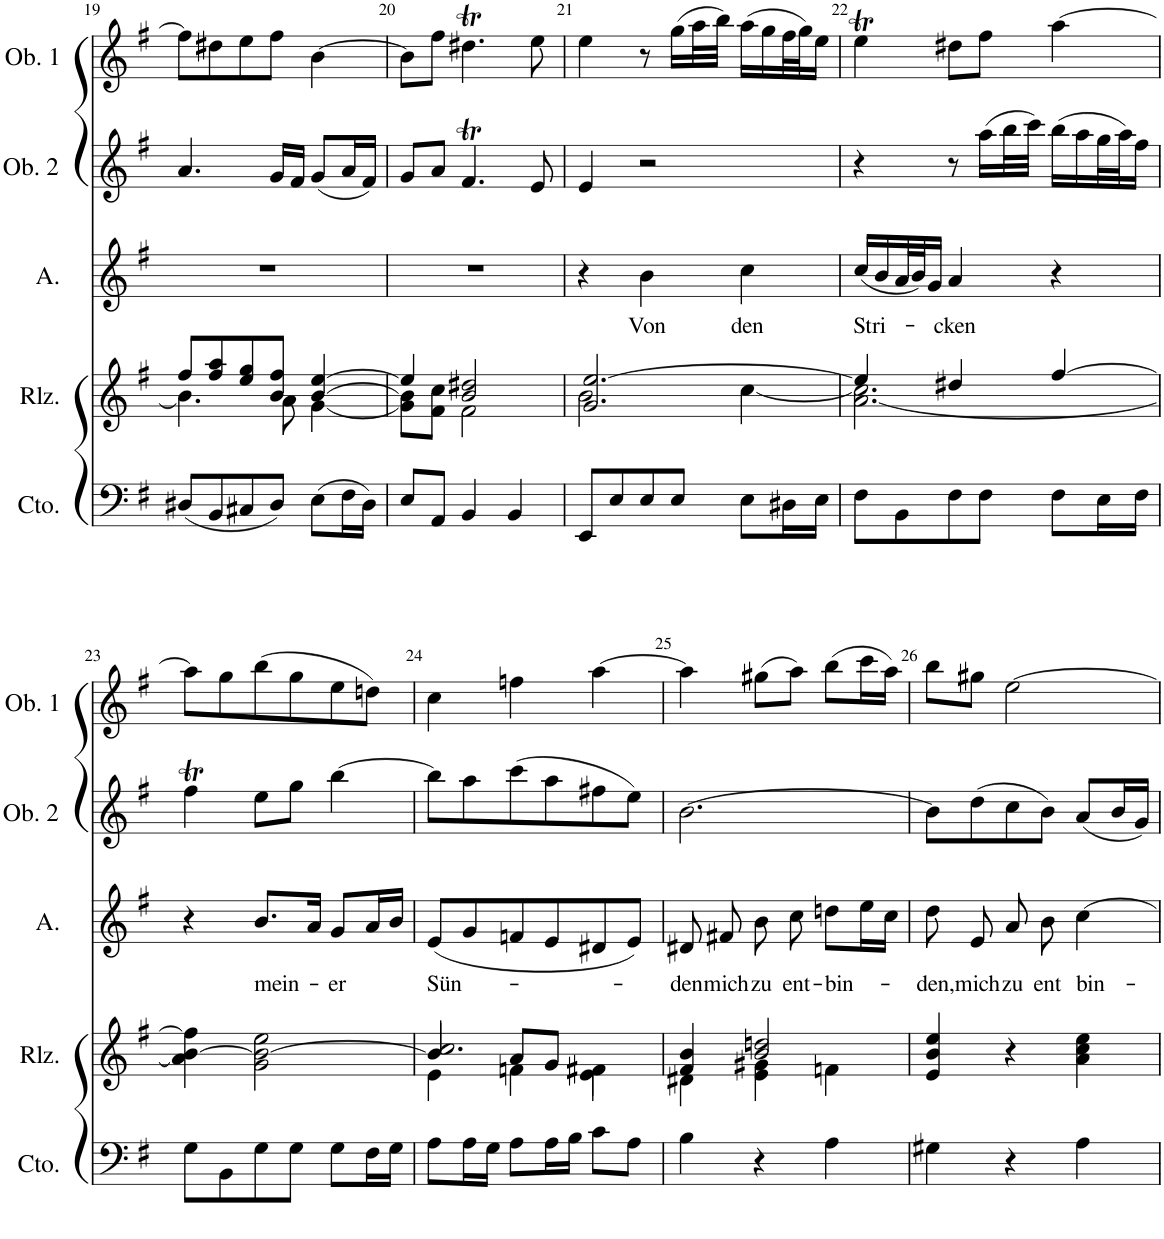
**kern	**kern	**kern	**text	**kern	**kern
*part5	*part4	*part3	*part3	*part2	*part1
*staff5	*staff4	*staff3	*staff3	*staff2	*staff1
*I"Vc/Cb Cto,	*I"Rlztn.	*I"Alto	*	*I"Oboe 2	*I"Oboe 1
*I'Cto.	*I'Rlz.	*I'A.	*	*I'Ob. 2	*I'Ob. 1
!!LO:PB:g=z
*clefF4	*clefG2	*clefG2	*	*clefG2	*clefG2
*k[f#]	*k[f#]	*k[f#]	*	*k[f#]	*k[f#]
*M3/4	*M3/4	*M3/4	*	*M3/4	*M3/4
=19	=19	=19	=19	=19	=19
*	*^	*	*	*	*
(8D#X/L	8ff#/L	4.b\]	2.r	.	4.a/	8ff#\L]
8BB/	8ff#/ 8aa/	.	.	.	.	8dd#X\
8C#X/	8ee/ 8gg/	.	.	.	.	8ee\
8D#/J)	8b/ 8ff#/J	8a\	.	.	16g/LL	8ff#\J
.	.	.	.	.	16f#/JJ	.
(8E\L	[4b/ [4ee/	[4g\	.	.	(8g/L	[4b\
16F#\L	.	.	.	.	16a/L	.
16D#\JJ)	.	.	.	.	16f#/JJ)	.
=20	=20	=20	=20	=20	=20	=20
8E/L	4ee/]	8g\] 8b\]L	2.r	.	8g/L	8b\L]
8AA/J	.	8f#\ 8cc\J	.	.	8a/J	8ff#\J
4BB/	2b/ 2dd#X/	2f#\	.	.	4.f#t/	4.dd#Xt\
4BB/	.	.	.	.	.	.
.	.	.	.	.	8e/	8ee\
=21	=21	=21	=21	=21	=21	=21
8EE/L	2.g/ [2.ee/	2b\	4r	.	4e/	4ee\
8E/	.	.	.	.	.	.
!	!	!	!	!LO:LY:b	!	!
8E/	.	.	4b\	Von	2r	8r
8E/J	.	.	.	.	.	(16gg\LL
.	.	.	.	.	.	32aa\L
.	.	.	.	.	.	32bb\JJJ)
!	!	!	!	!LO:LY:b	!	!
8E\L	.	[4cc\	4cc\	den	.	(16aa\LL
.	.	.	.	.	.	16gg\
16D#X\L	.	.	.	.	.	32ff#\L
.	.	.	.	.	.	32gg\J)
16E\JJ	.	.	.	.	.	16ee\JJ
=22	=22	=22	=22	=22	=22	=22
!	!	!	!	!LO:LY:b	!	!
8F#\L	4ee/]	[2.a\ 2.cc\]	(16cc/LL	Stri-	4r	4eeT\
.	.	.	16b/	.	.	.
8BB\	.	.	32a/L	.	.	.
.	.	.	32b/J)	.	.	.
.	.	.	16g/JJ	.	.	.
!	!	!	!	!LO:LY:b	!	!
8F#\	4dd#X/	.	4a/	-cken	8r	8dd#X\L
8F#\J	.	.	.	.	(16aa\LL	8ff#\J
.	.	.	.	.	32bb\L	.
.	.	.	.	.	32ccc\JJJ)	.
8F#\L	[4ff#/	.	4r	.	(16bb\LL	[4aa\
.	.	.	.	.	16aa\	.
16E\L	.	.	.	.	32gg\L	.
.	.	.	.	.	32aa\J)	.
16F#\JJ	.	.	.	.	16ff#\JJ	.
*	*v	*v	*	*	*	*
!!LO:LB:g=z
=23	=23	=23	=23	=23	=23
8G\L	4a\] [4b\ 4ff#\]	4r	.	4ff#t\	8aa\L]
8BB\	.	.	.	.	8gg\
!	!	!	!LO:LY:b	!	!
8G\	2g\ 2b\_ 2ee\	8.b/L	mein-	8ee\L	(8bb\
8G\J	.	.	.	8gg\J	8gg\
.	.	16a/Jk	.	.	.
!	!	!	!LO:LY:b	!	!
8G\L	.	8g/L	-er	[4bb\	8ee\
16F#\L	.	16a/L	.	.	8ddn\J)
16G\JJ	.	16b/JJ	.	.	.
=24	=24	=24	=24	=24	=24
*	*^	*	*	*	*
*	*	*^	*	*	*	*
!	!	!	!	!	!LO:LY:b	!	!
8A\L	2.cc/	4b/]	4e\	(8e/L	Sün-	8bb\L]	4cc\
16A\L	.	.	.	8g/	.	8aa\	.
16G\JJ	.	.	.	.	.	.	.
8A\L	.	8a/L	4fn\	8fn/	.	(8ccc\	4ffn\
16A\L	.	8g/J	.	8e/	.	8aa\	.
16B\JJ	.	.	.	.	.	.	.
8c\L	.	4f#X\	4e\	8d#X/	.	8ff#X\	[4aa\
8A\J	.	.	.	8e/J)	.	8ee\J)	.
*	*	*v	*v	*	*	*	*
=25	=25	=25	=25	=25	=25	=25
!	!	!	!	!LO:LY:b	!	!
4B\	4f#/ 4b/	4d#X\	8d#X/	-den	[2.b\	4aa\]
!	!	!	!	!LO:LY:b	!	!
.	.	.	8f#X/	mich	.	.
!	!	!	!	!LO:LY:b	!	!
4r	2b/ 2ddn/	4e\ 4g#X\	8b\	zu	.	(8gg#X\L
!	!	!	!	!LO:LY:b	!	!
.	.	.	8cc\	ent-	.	8aa\J)
!	!	!	!	!LO:LY:b	!	!
4A\	.	4fn\	8ddn\L	-bin-	.	(8bb\L
.	.	.	16ee\L	.	.	16ccc\L
.	.	.	16cc\JJ	.	.	16aa\JJ)
*	*v	*v	*	*	*	*
=26	=26	=26	=26	=26	=26
!	!	!	!LO:LY:b	!	!
4G#X\	4e/ 4b/ 4ee/	8dd\	-den,	8b\L]	8bb\L
!	!	!	!LO:LY:b	!	!
.	.	8e/	mich	(8dd\	8gg#X\J
!	!	!	!LO:LY:b	!	!
4r	4r	8a/	zu	8cc\	[2ee\
!	!	!	!LO:LY:b	!	!
.	.	8b\	ent	8b\J)	.
!	!	!	!LO:LY:b	!	!
4A\	4a\ 4cc\ 4ee\	[4cc\	bin-	(8a/L	.
.	.	.	.	16b/L	.
.	.	.	.	16g/JJ)	.
=	=	=	=	=	=
*-	*-	*-	*-	*-	*-
